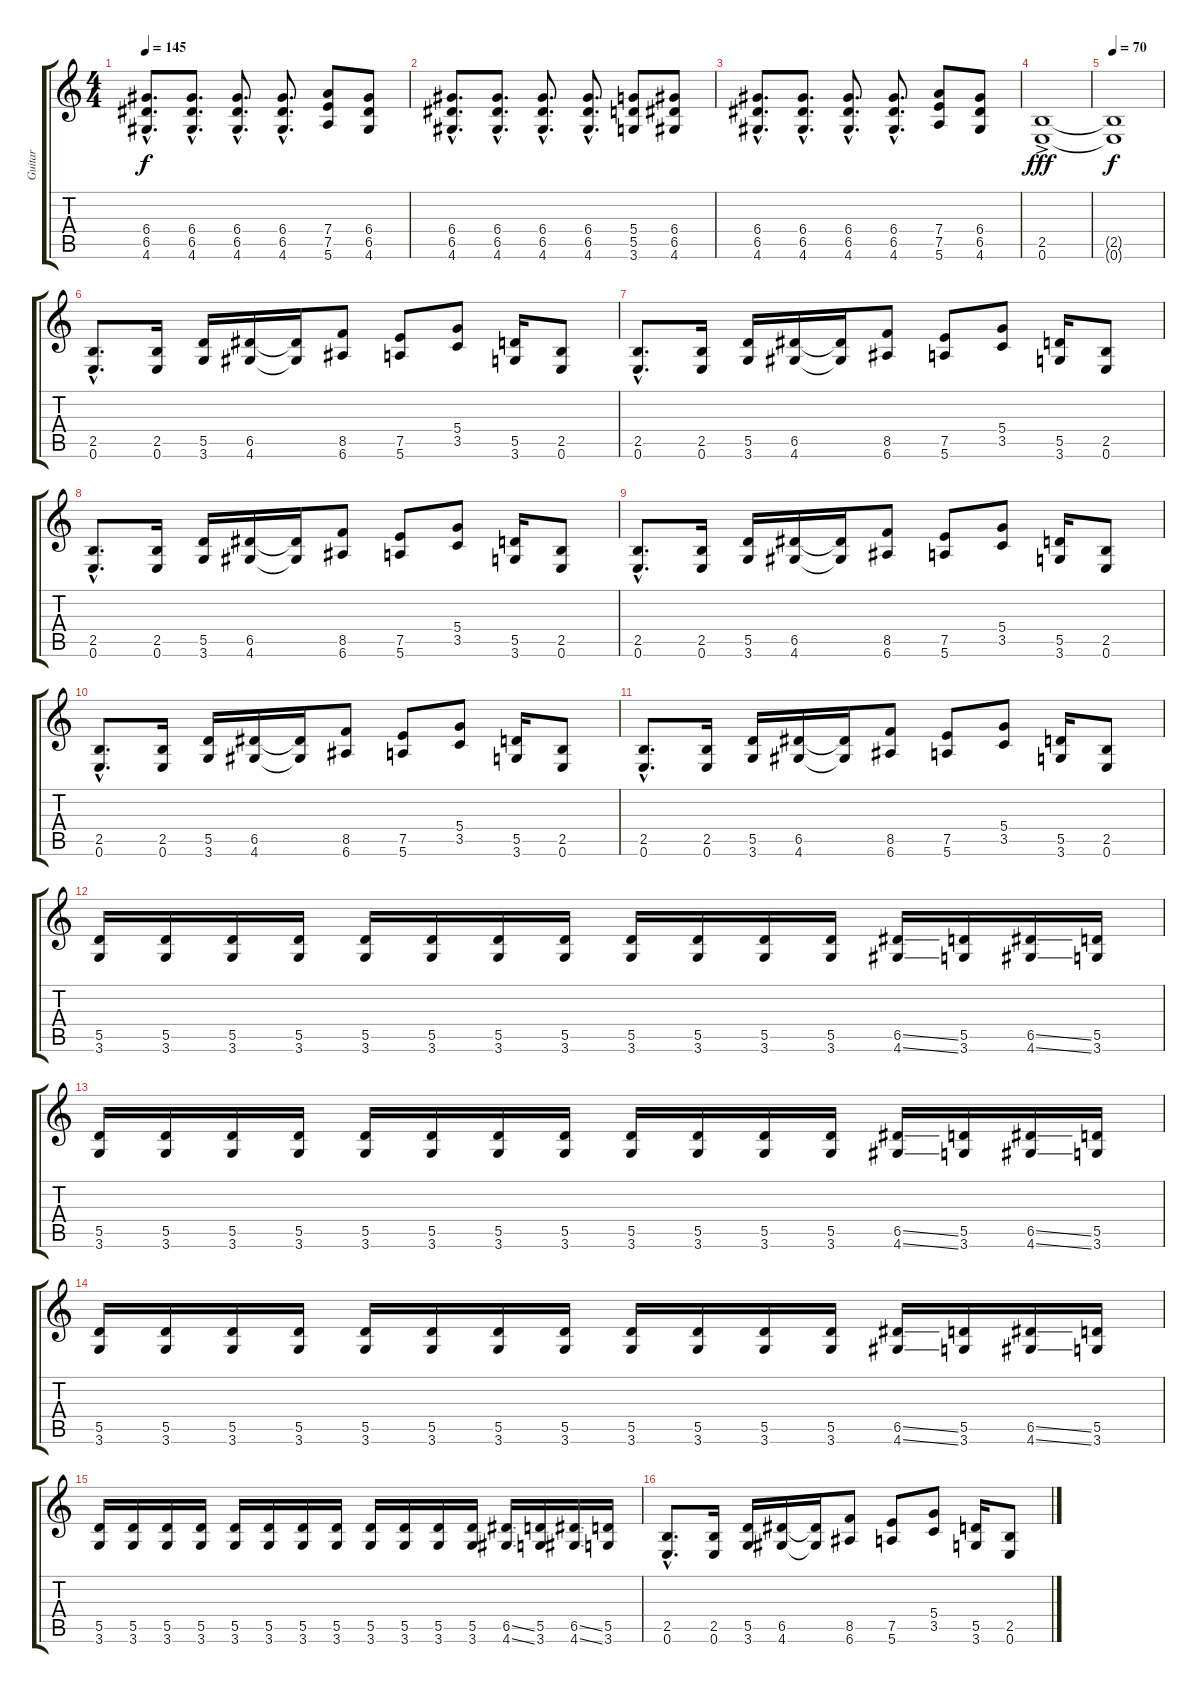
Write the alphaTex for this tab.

\track ("Guitar" "Guitar") {instrument distortionguitar}
\staff {score tabs}
\tuning (E4 B3 G3 D3 A2 E2) {hide}
\ts (4 4)
\tempo 145
\clef g2
\ks c
(6.4{hac} 6.5{hac} 4.6{hac}).8{d dy f} (6.4{hac} 6.5{hac} 4.6{hac}).8{d} (6.4{hac} 6.5{hac} 4.6{hac}).8{d} (6.4{hac} 6.5{hac} 4.6{hac}).8{d} (7.4 7.5 5.6).8 (6.4 6.5 4.6).8 |
(6.4{hac} 6.5{hac} 4.6{hac}).8{d} (6.4{hac} 6.5{hac} 4.6{hac}).8{d} (6.4{hac} 6.5{hac} 4.6{hac}).8{d} (6.4{hac} 6.5{hac} 4.6{hac}).8{d} (5.4 5.5 3.6).8 (6.4 6.5 4.6).8 |
(6.4{hac} 6.5{hac} 4.6{hac}).8{d} (6.4{hac} 6.5{hac} 4.6{hac}).8{d} (6.4{hac} 6.5{hac} 4.6{hac}).8{d} (6.4{hac} 6.5{hac} 4.6{hac}).8{d} (7.4 7.5 5.6).8 (6.4 6.5 4.6).8 |
(2.5 0.6{ac}).1{dy fff} |
\tempo 70
(2.5{t} 0.6{t}).1{dy f} |
(2.5{hac} 0.6{hac}).8{d} (2.5 0.6).16 (5.5 3.6).16 (6.5 4.6).16 (6.5{t} 4.6{t}).16 (8.5 6.6).8 (7.5 5.6).8 (5.4 3.5).8 (5.5 3.6).16 (2.5 0.6).8 |
(2.5{hac} 0.6{hac}).8{d} (2.5 0.6).16 (5.5 3.6).16 (6.5 4.6).16 (6.5{t} 4.6{t}).16 (8.5 6.6).8 (7.5 5.6).8 (5.4 3.5).8 (5.5 3.6).16 (2.5 0.6).8 |
(2.5{hac} 0.6{hac}).8{d} (2.5 0.6).16 (5.5 3.6).16 (6.5 4.6).16 (6.5{t} 4.6{t}).16 (8.5 6.6).8 (7.5 5.6).8 (5.4 3.5).8 (5.5 3.6).16 (2.5 0.6).8 |
(2.5{hac} 0.6{hac}).8{d} (2.5 0.6).16 (5.5 3.6).16 (6.5 4.6).16 (6.5{t} 4.6{t}).16 (8.5 6.6).8 (7.5 5.6).8 (5.4 3.5).8 (5.5 3.6).16 (2.5 0.6).8 |
(2.5{hac} 0.6{hac}).8{d} (2.5 0.6).16 (5.5 3.6).16 (6.5 4.6).16 (6.5{t} 4.6{t}).16 (8.5 6.6).8 (7.5 5.6).8 (5.4 3.5).8 (5.5 3.6).16 (2.5 0.6).8 |
(2.5{hac} 0.6{hac}).8{d} (2.5 0.6).16 (5.5 3.6).16 (6.5 4.6).16 (6.5{t} 4.6{t}).16 (8.5 6.6).8 (7.5 5.6).8 (5.4 3.5).8 (5.5 3.6).16 (2.5 0.6).8 |
(5.5 3.6).16 (5.5 3.6).16 (5.5 3.6).16 (5.5 3.6).16 (5.5 3.6).16 (5.5 3.6).16 (5.5 3.6).16 (5.5 3.6).16 (5.5 3.6).16 (5.5 3.6).16 (5.5 3.6).16 (5.5 3.6).16 (6.5{ss} 4.6{ss}).16 (5.5 3.6).16 (6.5{ss} 4.6{ss}).16 (5.5 3.6).16 |
(5.5 3.6).16 (5.5 3.6).16 (5.5 3.6).16 (5.5 3.6).16 (5.5 3.6).16 (5.5 3.6).16 (5.5 3.6).16 (5.5 3.6).16 (5.5 3.6).16 (5.5 3.6).16 (5.5 3.6).16 (5.5 3.6).16 (6.5{ss} 4.6{ss}).16 (5.5 3.6).16 (6.5{ss} 4.6{ss}).16 (5.5 3.6).16 |
(5.5 3.6).16 (5.5 3.6).16 (5.5 3.6).16 (5.5 3.6).16 (5.5 3.6).16 (5.5 3.6).16 (5.5 3.6).16 (5.5 3.6).16 (5.5 3.6).16 (5.5 3.6).16 (5.5 3.6).16 (5.5 3.6).16 (6.5{ss} 4.6{ss}).16 (5.5 3.6).16 (6.5{ss} 4.6{ss}).16 (5.5 3.6).16 |
(5.5 3.6).16 (5.5 3.6).16 (5.5 3.6).16 (5.5 3.6).16 (5.5 3.6).16 (5.5 3.6).16 (5.5 3.6).16 (5.5 3.6).16 (5.5 3.6).16 (5.5 3.6).16 (5.5 3.6).16 (5.5 3.6).16 (6.5{ss} 4.6{ss}).16 (5.5 3.6).16 (6.5{ss} 4.6{ss}).16 (5.5 3.6).16 |
(2.5{hac} 0.6{hac}).8{d} (2.5 0.6).16 (5.5 3.6).16 (6.5 4.6).16 (6.5{t} 4.6{t}).16 (8.5 6.6).8 (7.5 5.6).8 (5.4 3.5).8 (5.5 3.6).16 (2.5 0.6).8
